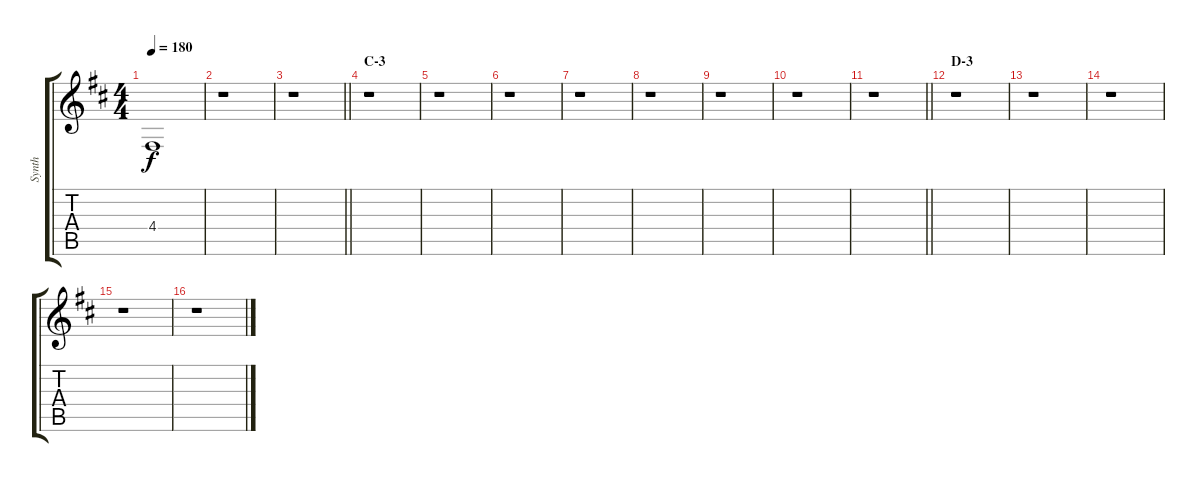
\track ("Synth" "Synth") {instrument musicbox}
\staff {score tabs}
\tuning (E4 B3 G3 D3 A2 E2) {hide}
\ts (4 4)
\tempo 180
\clef g2
\ks d
4.4{t}.1{dy f} |
r.1 |
\barLineRight lightlight
r.1 |
\section ("" "C-3")
r.1 |
r.1 |
r.1 |
r.1 |
r.1 |
r.1 |
r.1 |
\barLineRight lightlight
r.1 |
\section ("" "D-3")
r.1 |
r.1 |
r.1 |
r.1 |
r.1
